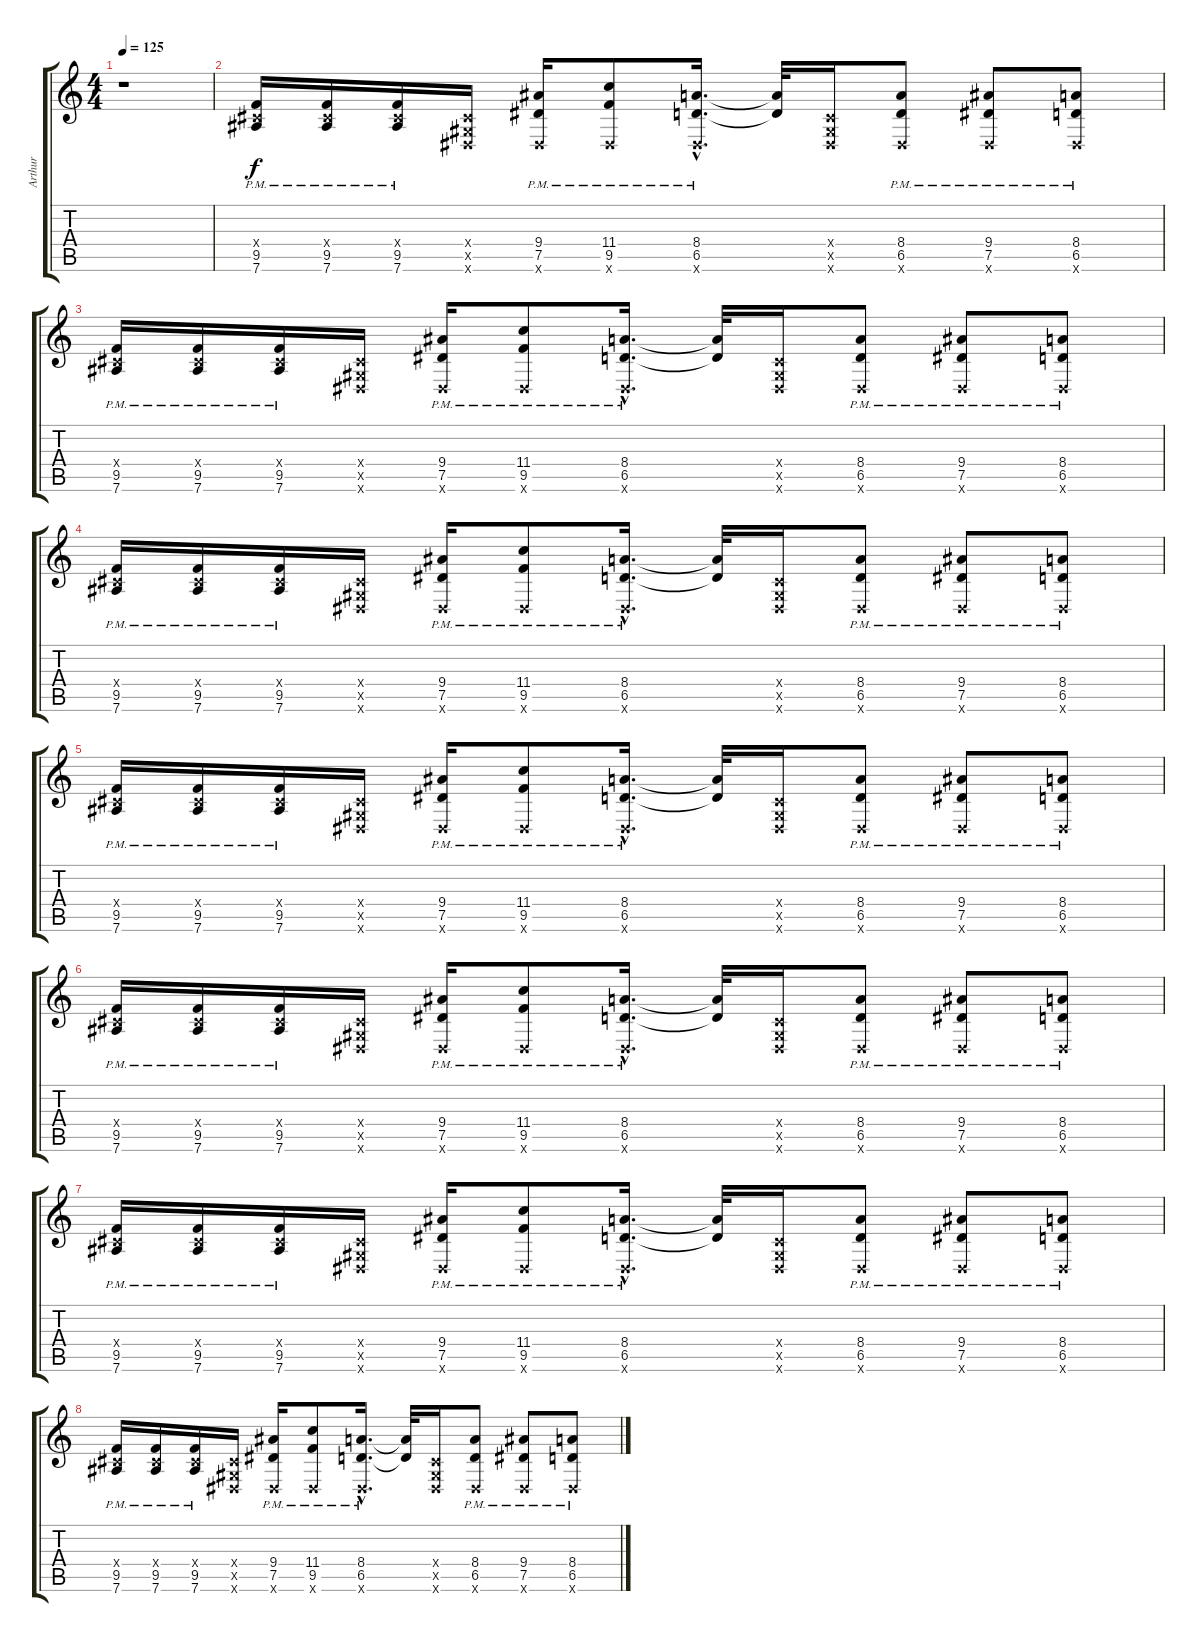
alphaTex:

\track ("Arthur" "Arthur") {instrument overdrivenguitar}
\staff {score tabs}
\tuning (Eb4 Bb3 Gb3 Db3 Ab2 Eb2) {hide}
\ts (4 4)
\tempo 125
\clef g2
\ks c
r.1{dy f} |
(0.4{x} 9.5{pm} 7.6{pm}).16 (0.4{x} 9.5{pm} 7.6{pm}).16 (0.4{x} 9.5{pm} 7.6{pm}).16 (0.4{x} 0.5{x} 0.6{x}).16 (9.4{pm} 7.5{pm} 0.6{x}).16 (11.4{pm} 9.5{pm} 0.6{x}).8 (8.4{hac pm} 6.5{hac pm} 0.6{hac x}).16{d} (8.4{t} 6.5{t}).32 (0.4{x} 0.5{x} 0.6{x}).16 (8.4{pm} 6.5{pm} 0.6{x}).8 (9.4{pm} 7.5{pm} 0.6{x}).8 (8.4{pm} 6.5{pm} 0.6{x}).8 |
(0.4{x} 9.5{pm} 7.6{pm}).16 (0.4{x} 9.5{pm} 7.6{pm}).16 (0.4{x} 9.5{pm} 7.6{pm}).16 (0.4{x} 0.5{x} 0.6{x}).16 (9.4{pm} 7.5{pm} 0.6{x}).16 (11.4{pm} 9.5{pm} 0.6{x}).8 (8.4{hac pm} 6.5{hac pm} 0.6{hac x}).16{d} (8.4{t} 6.5{t}).32 (0.4{x} 0.5{x} 0.6{x}).16 (8.4{pm} 6.5{pm} 0.6{x}).8 (9.4{pm} 7.5{pm} 0.6{x}).8 (8.4{pm} 6.5{pm} 0.6{x}).8 |
(0.4{x} 9.5{pm} 7.6{pm}).16 (0.4{x} 9.5{pm} 7.6{pm}).16 (0.4{x} 9.5{pm} 7.6{pm}).16 (0.4{x} 0.5{x} 0.6{x}).16 (9.4{pm} 7.5{pm} 0.6{x}).16 (11.4{pm} 9.5{pm} 0.6{x}).8 (8.4{hac pm} 6.5{hac pm} 0.6{hac x}).16{d} (8.4{t} 6.5{t}).32 (0.4{x} 0.5{x} 0.6{x}).16 (8.4{pm} 6.5{pm} 0.6{x}).8 (9.4{pm} 7.5{pm} 0.6{x}).8 (8.4{pm} 6.5{pm} 0.6{x}).8 |
(0.4{x} 9.5{pm} 7.6{pm}).16 (0.4{x} 9.5{pm} 7.6{pm}).16 (0.4{x} 9.5{pm} 7.6{pm}).16 (0.4{x} 0.5{x} 0.6{x}).16 (9.4{pm} 7.5{pm} 0.6{x}).16 (11.4{pm} 9.5{pm} 0.6{x}).8 (8.4{hac pm} 6.5{hac pm} 0.6{hac x}).16{d} (8.4{t} 6.5{t}).32 (0.4{x} 0.5{x} 0.6{x}).16 (8.4{pm} 6.5{pm} 0.6{x}).8 (9.4{pm} 7.5{pm} 0.6{x}).8 (8.4{pm} 6.5{pm} 0.6{x}).8 |
(0.4{x} 9.5{pm} 7.6{pm}).16 (0.4{x} 9.5{pm} 7.6{pm}).16 (0.4{x} 9.5{pm} 7.6{pm}).16 (0.4{x} 0.5{x} 0.6{x}).16 (9.4{pm} 7.5{pm} 0.6{x}).16 (11.4{pm} 9.5{pm} 0.6{x}).8 (8.4{hac pm} 6.5{hac pm} 0.6{hac x}).16{d} (8.4{t} 6.5{t}).32 (0.4{x} 0.5{x} 0.6{x}).16 (8.4{pm} 6.5{pm} 0.6{x}).8 (9.4{pm} 7.5{pm} 0.6{x}).8 (8.4{pm} 6.5{pm} 0.6{x}).8 |
(0.4{x} 9.5{pm} 7.6{pm}).16 (0.4{x} 9.5{pm} 7.6{pm}).16 (0.4{x} 9.5{pm} 7.6{pm}).16 (0.4{x} 0.5{x} 0.6{x}).16 (9.4{pm} 7.5{pm} 0.6{x}).16 (11.4{pm} 9.5{pm} 0.6{x}).8 (8.4{hac pm} 6.5{hac pm} 0.6{hac x}).16{d} (8.4{t} 6.5{t}).32 (0.4{x} 0.5{x} 0.6{x}).16 (8.4{pm} 6.5{pm} 0.6{x}).8 (9.4{pm} 7.5{pm} 0.6{x}).8 (8.4{pm} 6.5{pm} 0.6{x}).8 |
(0.4{x} 9.5{pm} 7.6{pm}).16 (0.4{x} 9.5{pm} 7.6{pm}).16 (0.4{x} 9.5{pm} 7.6{pm}).16 (0.4{x} 0.5{x} 0.6{x}).16 (9.4{pm} 7.5{pm} 0.6{x}).16 (11.4{pm} 9.5{pm} 0.6{x}).8 (8.4{hac pm} 6.5{hac pm} 0.6{hac x}).16{d} (8.4{t} 6.5{t}).32 (0.4{x} 0.5{x} 0.6{x}).16 (8.4{pm} 6.5{pm} 0.6{x}).8 (9.4{pm} 7.5{pm} 0.6{x}).8 (8.4{pm} 6.5{pm} 0.6{x}).8
